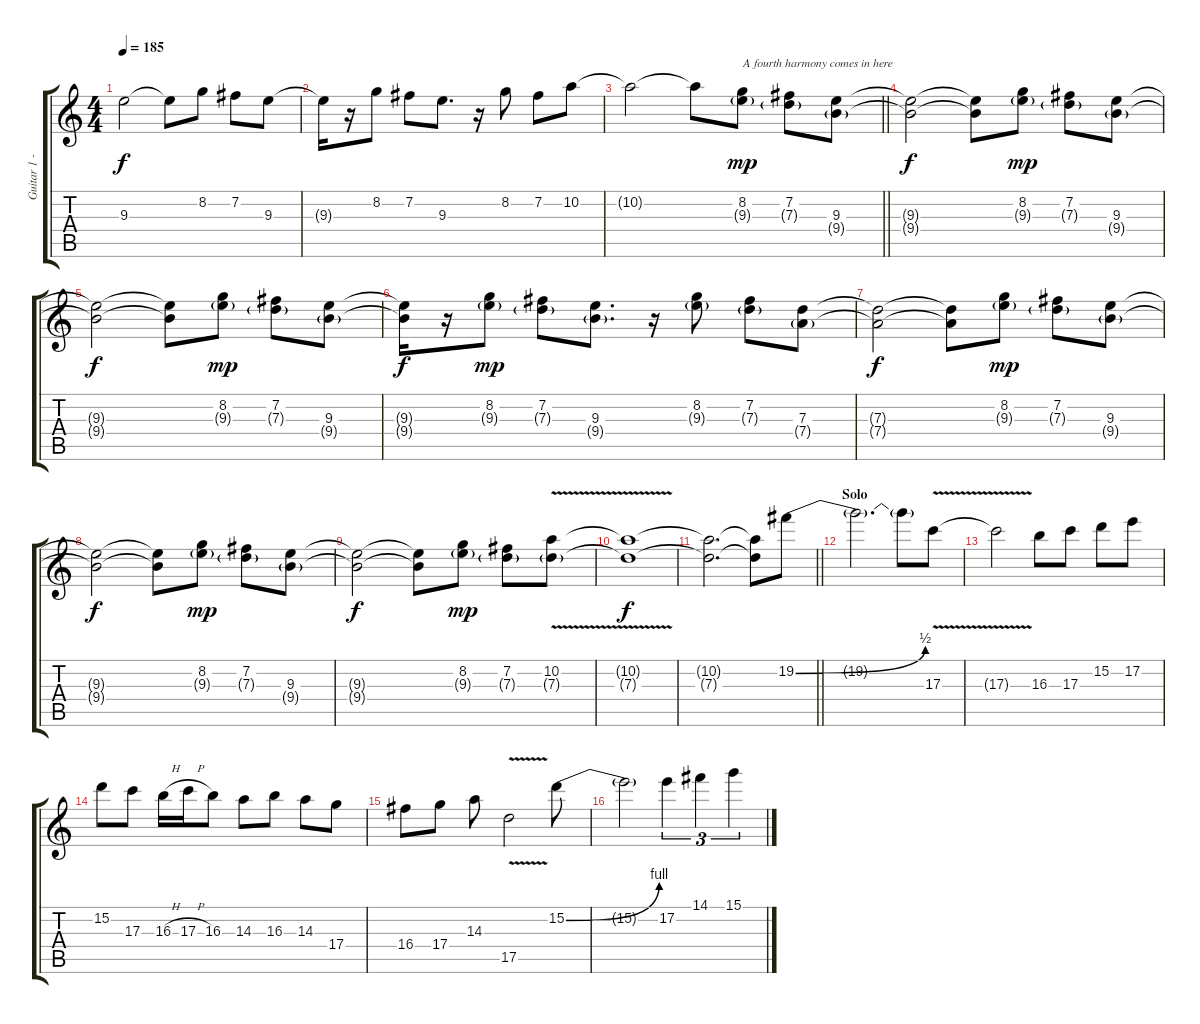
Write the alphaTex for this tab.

\track ("Guitar 1 - Murray" "Guitar 1 -") {instrument distortionguitar}
\staff {score tabs}
\tuning (E4 B3 G3 D3 A2 E2) {hide}
\ts (4 4)
\tempo 185
\clef g2
\ks c
9.3{t}.2{dy f} 9.3{t}.8 8.2.8 7.2.8 9.3.8 |
9.3{t}.16 r.16 8.2.8 7.2.8 9.3.8{d} r.16 8.2.8 7.2.8 10.2.8 |
\barLineRight lightlight
10.2{t}.2 10.2{t}.8 (8.2 9.3{g}).8{txt "A fourth harmony comes in here" dy mp} (7.2 7.3{g}).8 (9.3 9.4{g}).8 |
\section ("" "")
(9.3{t} 9.4{t}).2{dy f} (9.3{t} 9.4{t}).8 (8.2 9.3{g}).8{dy mp} (7.2 7.3{g}).8 (9.3 9.4{g}).8 |
(9.3{t} 9.4{t}).2{dy f} (9.3{t} 9.4{t}).8 (8.2 9.3{g}).8{dy mp} (7.2 7.3{g}).8 (9.3 9.4{g}).8 |
(9.3{t} 9.4{t}).16{dy f} r.16 (8.2 9.3{g}).8{dy mp} (7.2 7.3{g}).8 (9.3 9.4{g}).8{d} r.16 (8.2 9.3{g}).8 (7.2 7.3{g}).8 (7.3 7.4{g}).8 |
(7.3{t} 7.4{t}).2{dy f} (7.3{t} 7.4{t}).8 (8.2 9.3{g}).8{dy mp} (7.2 7.3{g}).8 (9.3 9.4{g}).8 |
(9.3{t} 9.4{t}).2{dy f} (9.3{t} 9.4{t}).8 (8.2 9.3{g}).8{dy mp} (7.2 7.3{g}).8 (9.3 9.4{g}).8 |
(9.3{t} 9.4{t}).2{dy f} (9.3{t} 9.4{t}).8 (8.2 9.3{g}).8{dy mp} (7.2 7.3{g}).8 (10.2{v} 7.3{v g}).8 |
(10.2{t} 7.3{t}).1{dy f} |
\barLineRight lightlight
(10.2{t} 7.3{t}).2{d} (10.2{t} 7.3{t}).8 19.2{be (bend 0 0 60 2)}.8{volume 16 balance 5} |
\section ("" "Solo")
19.2{t}.2{d} 19.2{t}.8 17.3{v}.8 |
17.3{t}.2 16.3.8 17.3.8 15.2.8 17.2.8 |
15.2.8 17.3.8 16.3{h}.16 17.3{h}.16 16.3.8 14.3.8 16.3.8 14.3.8 17.4.8 |
16.4.8 17.4.8 14.3.8 17.5{v}.2 15.2{be (bend 0 0 60 4)}.8 |
15.2{t}.2 17.2.4{tu (3 2)} 14.1.4{tu (3 2)} 15.1.4{tu (3 2)}
